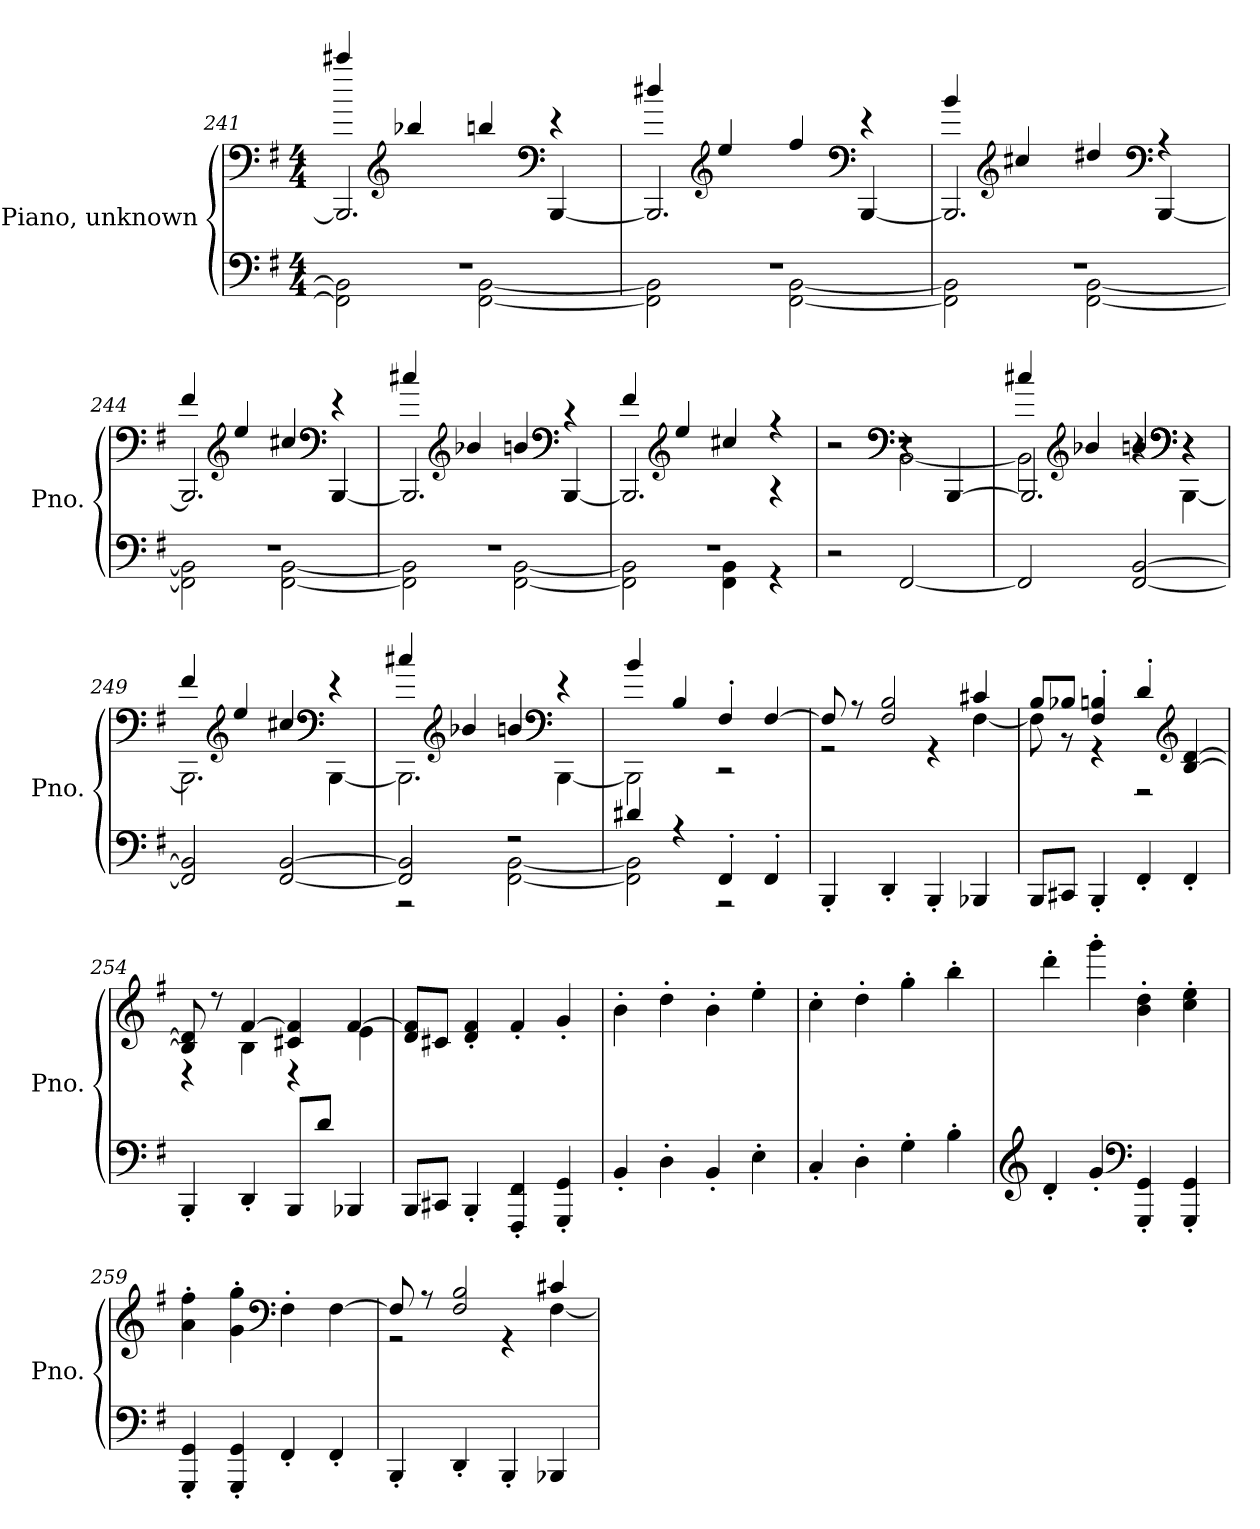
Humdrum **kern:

**kern	**kern
*part1	*part1
*staff2	*staff1
*I"Piano, unknown	*
*I'Pno.	*
*clefF4	*clefF4
*k[f#]	*k[f#]
*M4/4	*M4/4
=241	=241
*^	*^
1r	2FF#\] 2BB\]	4ccc#X/	2.BBB/]
*	*	*clefG2	*
.	.	4bb-X/	.
.	[2FF#\ [2BB\	4bbn/	.
*	*	*clefF4	*
.	.	4r	[4BBB/
=242	=242	=242	=242
1r	2FF#\] 2BB\]	4dd#X/	2.BBB/]
*	*	*clefG2	*
.	.	4ee/	.
.	[2FF#\ [2BB\	4ff#/	.
*	*	*clefF4	*
.	.	4r	[4BBB/
=243	=243	=243	=243
1r	2FF#\] 2BB\]	4b/	2.BBB/]
*	*	*clefG2	*
.	.	4cc#X/	.
.	[2FF#\ [2BB\	4dd#X/	.
*	*	*clefF4	*
.	.	4r	[4BBB/
!!LO:LB:g=z	!!
=244	=244	=244	=244
1r	2FF#\] 2BB\]	4f#/	2.BBB/]
*	*	*clefG2	*
.	.	4ee/	.
.	[2FF#\ [2BB\	4cc#X/	.
*	*	*clefF4	*
.	.	4r	[4BBB/
=245	=245	=245	=245
1r	2FF#\] 2BB\]	4cc#X/	2.BBB/]
*	*	*clefG2	*
.	.	4b-X/	.
.	[2FF#\ [2BB\	4bn/	.
*	*	*clefF4	*
.	.	4r	[4BBB/
=246	=246	=246	=246
1r	2FF#\] 2BB\]	4f#/	2.BBB/]
*	*	*clefG2	*
.	.	4ee/	.
.	4FF#\ 4BB\	4cc#X/	.
.	4r	4r	4r
*v	*v	*	*
=247	=247	=247
*	*	*^
2r	1r	2r	2r
*	*clefF4	*	*
[2FF#/	.	[2BB\	4r
.	.	.	[4BBB/
!!LO:LB:g=z	!!	!!
=248	=248	=248	=248
2FF#/]	4cc#X/	2BB\]	2.BBB/]
*	*clefG2	*	*
.	4b-X/	.	.
[2FF#/ [2BB/	4bn/	4r	.
*	*clefF4	*	*
.	4r	[4BBB\	4r
*	*	*v	*v
=249	=249	=249
2FF#/] 2BB/]	4f#/	2.BBB\]
*	*clefG2	*
.	4ee/	.
[2FF#/ [2BB/	4cc#X/	.
*	*clefF4	*
.	4r	[4BBB\
=250	=250	=250
*^	*	*
2FF#/] 2BB/]	2r	4cc#X/	2.BBB\]
*	*	*clefG2	*
.	.	4b-X/	.
2r	[2FF#\ [2BB\	4bn/	.
*	*	*clefF4	*
.	.	4r	[4BBB\
=251	=251	=251	=251
4d#X/	2FF#\] 2BB\]	4b/	2BBB\]
4r	.	4B/	.
4FF#'/	2r	4F#'/	2r
4FF#'/	.	[4F#/	.
*v	*v	*	*
=252	=252	=252
4BBB'/	8F#/]	2r
.	8r	.
4DD'/	2F#/ 2B/	.
4BBB'/	.	4r
4BBB-X/	4c#X/	[4F#\
!!LO:LB:g=z	!!
=253	=253	=253
8BBB/L	8B/L	8F#\]
8CC#X/J	8B-X/J	8r
4BBB'/	4F#/' 4Bn/'	4r
4FF#'/	4d'/	2r
*	*clefG2	*
4FF#'/	[4B/ [4d/	.
=254	=254	=254
4BBB'/	8B/] 8d/]	4r
.	8r	.
4DD'/	[4f#/	4B\
8BBB/L	4c#X/ 4f#/]	4r
8d/J	.	.
4BBB-X/	[4f#/	4e\
*	*v	*v
=255	=255
8BBB/L	8d/ 8f#/]L
8CC#X/J	8c#X/J
4BBB'/	4d/' 4f#/'
4FFF#/' 4FF#/'	4f#'/
4GGG/' 4GG/'	4g'/
=256	=256
4BB'/	4b'\
4D'\	4dd'\
4BB'/	4b'\
4E'\	4ee'\
=257	=257
4C'/	4cc'\
4D'\	4dd'\
4G'\	4gg'\
4B'\	4bb'\
!!LO:LB:g=z
=258	=258
*clefG2	*
4d'/	4ddd'\
4g'/	4ggg'\
*clefF4	*
4GGG/' 4GG/'	4b\' 4dd\'
4GGG/' 4GG/'	4cc\' 4ee\'
=259	=259
4GGG/' 4GG/'	4a\' 4ff#\'
4GGG/' 4GG/'	4g\' 4gg\'
*	*clefF4
4FF#'/	4F#'\
4FF#'/	[4F#\
=260	=260
*	*^
4BBB'/	8F#/]	2r
.	8r	.
4DD'/	2F#/ 2B/	.
4BBB'/	.	4r
4BBB-X/	4c#X/	[4F#\
*	*v	*v
=	=
*-	*-
